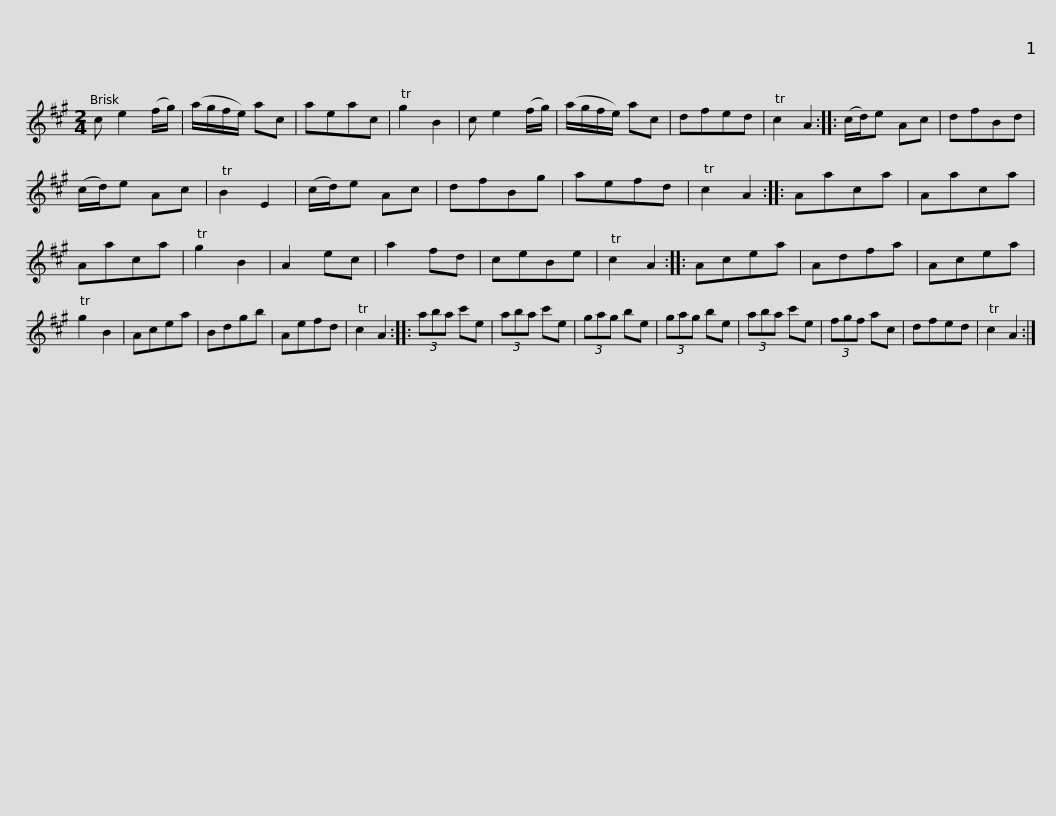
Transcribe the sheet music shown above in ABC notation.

X:1
L:1/8
M:2/4
I:linebreak $
K:A
V:1 treble
V:1
 c e2 (f/g/) | (a/g/f/e/) ac | aeac | Tg2 B2 | c e2 (f/g/) | %5
 (a/g/f/e/) ac | dfed | Tc2 A2 :: (c/d/)e Ac | dfBd |$ %10
 (c/d/)e Ac | TB2 E2 | (c/d/)e Ac | dfBg | aefd | %15
 Tc2 A2 :: Aaca | Aaca | Aaca | Tg2 B2 | %20
 A2 ec |$ a2 fd | ceBe | Tc2 A2 :: Acea | %25
 Adfa | Acea | Tg2 B2 | Acea | Bdgb | %30
 Aefd | Tc2 A2 ::$ (3aba c'e | (3aba c'e | (3gag be | %35
 (3gag be | (3aba c'e | (3fgf ac | dfed | Tc2 A2 :| %40
